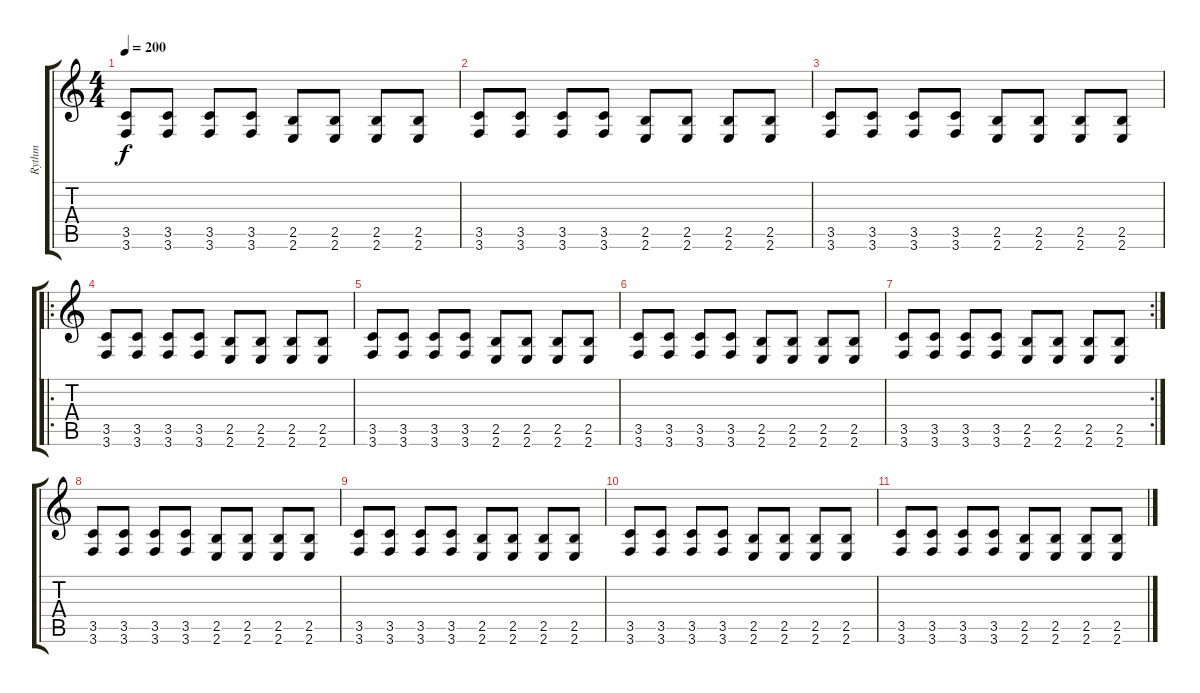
\track ("Rythm" "Rythm") {instrument distortionguitar}
\staff {score tabs}
\tuning (E4 B3 G3 D3 A2 D2) {hide}
\ts (4 4)
\tempo 200
\clef g2
\ks c
(3.5 3.6).8{dy f} (3.5 3.6).8 (3.5 3.6).8 (3.5 3.6).8 (2.5 2.6).8 (2.5 2.6).8 (2.5 2.6).8 (2.5 2.6).8 |
(3.5 3.6).8 (3.5 3.6).8 (3.5 3.6).8 (3.5 3.6).8 (2.5 2.6).8 (2.5 2.6).8 (2.5 2.6).8 (2.5 2.6).8 |
(3.5 3.6).8 (3.5 3.6).8 (3.5 3.6).8 (3.5 3.6).8 (2.5 2.6).8 (2.5 2.6).8 (2.5 2.6).8 (2.5 2.6).8 |
\ro
(3.5 3.6).8 (3.5 3.6).8 (3.5 3.6).8 (3.5 3.6).8 (2.5 2.6).8 (2.5 2.6).8 (2.5 2.6).8 (2.5 2.6).8 |
(3.5 3.6).8 (3.5 3.6).8 (3.5 3.6).8 (3.5 3.6).8 (2.5 2.6).8 (2.5 2.6).8 (2.5 2.6).8 (2.5 2.6).8 |
(3.5 3.6).8 (3.5 3.6).8 (3.5 3.6).8 (3.5 3.6).8 (2.5 2.6).8 (2.5 2.6).8 (2.5 2.6).8 (2.5 2.6).8 |
\rc 2
(3.5 3.6).8 (3.5 3.6).8 (3.5 3.6).8 (3.5 3.6).8 (2.5 2.6).8 (2.5 2.6).8 (2.5 2.6).8 (2.5 2.6).8 |
(3.5 3.6).8 (3.5 3.6).8 (3.5 3.6).8 (3.5 3.6).8 (2.5 2.6).8 (2.5 2.6).8 (2.5 2.6).8 (2.5 2.6).8 |
(3.5 3.6).8 (3.5 3.6).8 (3.5 3.6).8 (3.5 3.6).8 (2.5 2.6).8 (2.5 2.6).8 (2.5 2.6).8 (2.5 2.6).8 |
(3.5 3.6).8{volume 0} (3.5 3.6).8 (3.5 3.6).8 (3.5 3.6).8 (2.5 2.6).8 (2.5 2.6).8 (2.5 2.6).8 (2.5 2.6).8 |
(3.5 3.6).8 (3.5 3.6).8 (3.5 3.6).8 (3.5 3.6).8 (2.5 2.6).8 (2.5 2.6).8 (2.5 2.6).8 (2.5 2.6).8
